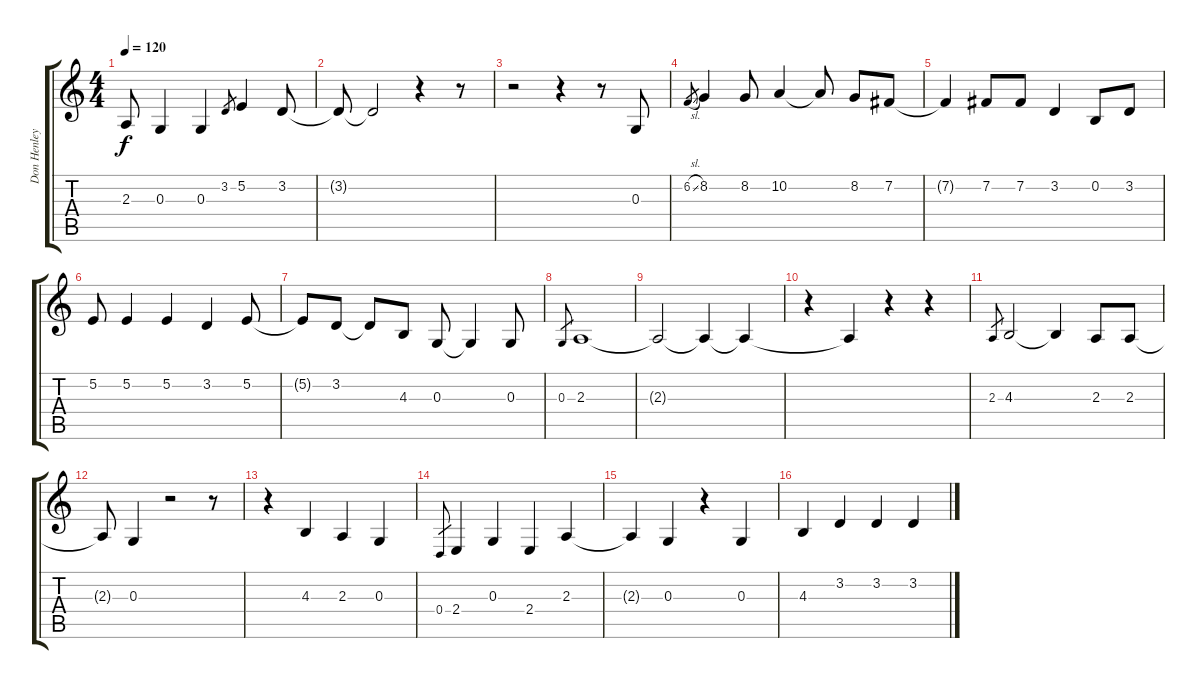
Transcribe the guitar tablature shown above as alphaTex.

\track ("Don Henley" "Don Henley") {instrument tenorsax}
\staff {score tabs}
\tuning (E4 B3 G3 D3 A2 E2) {hide}
\ts (4 4)
\tempo 120
\clef g2
\ks c
2.3.8{dy f} 0.3.4 0.3.4 3.2.8{gr} 5.2.4 3.2.8 |
3.2{t}.8 3.2{t}.2 r.4 r.8 |
r.2 r.4 r.8 0.3.8 |
6.2{sl}.8{gr} 8.2.4 8.2.8 10.2.4 10.2{t}.8 8.2.8 7.2.8 |
7.2{t}.4 7.2.8 7.2.8 3.2.4 0.2.8 3.2.8 |
5.2.8 5.2.4 5.2.4 3.2.4 5.2.8 |
5.2{t}.8 3.2.8 3.2{t}.8 4.3.8 0.3.8 0.3{t}.4 0.3.8 |
0.3.8{gr} 2.3.1 |
2.3{t}.2 2.3{t}.4 2.3{t}.4 |
r.4 2.3{t}.4 r.4 r.4 |
2.3.8{gr} 4.3.2 4.3{t}.4 2.3.8 2.3.8 |
2.3{t}.8 0.3.4 r.2 r.8 |
r.4 4.3.4 2.3.4 0.3.4 |
0.4.8{gr} 2.4.4 0.3.4 2.4.4 2.3.4 |
2.3{t}.4 0.3.4 r.4 0.3.4 |
4.3.4 3.2.4 3.2.4 3.2.4
